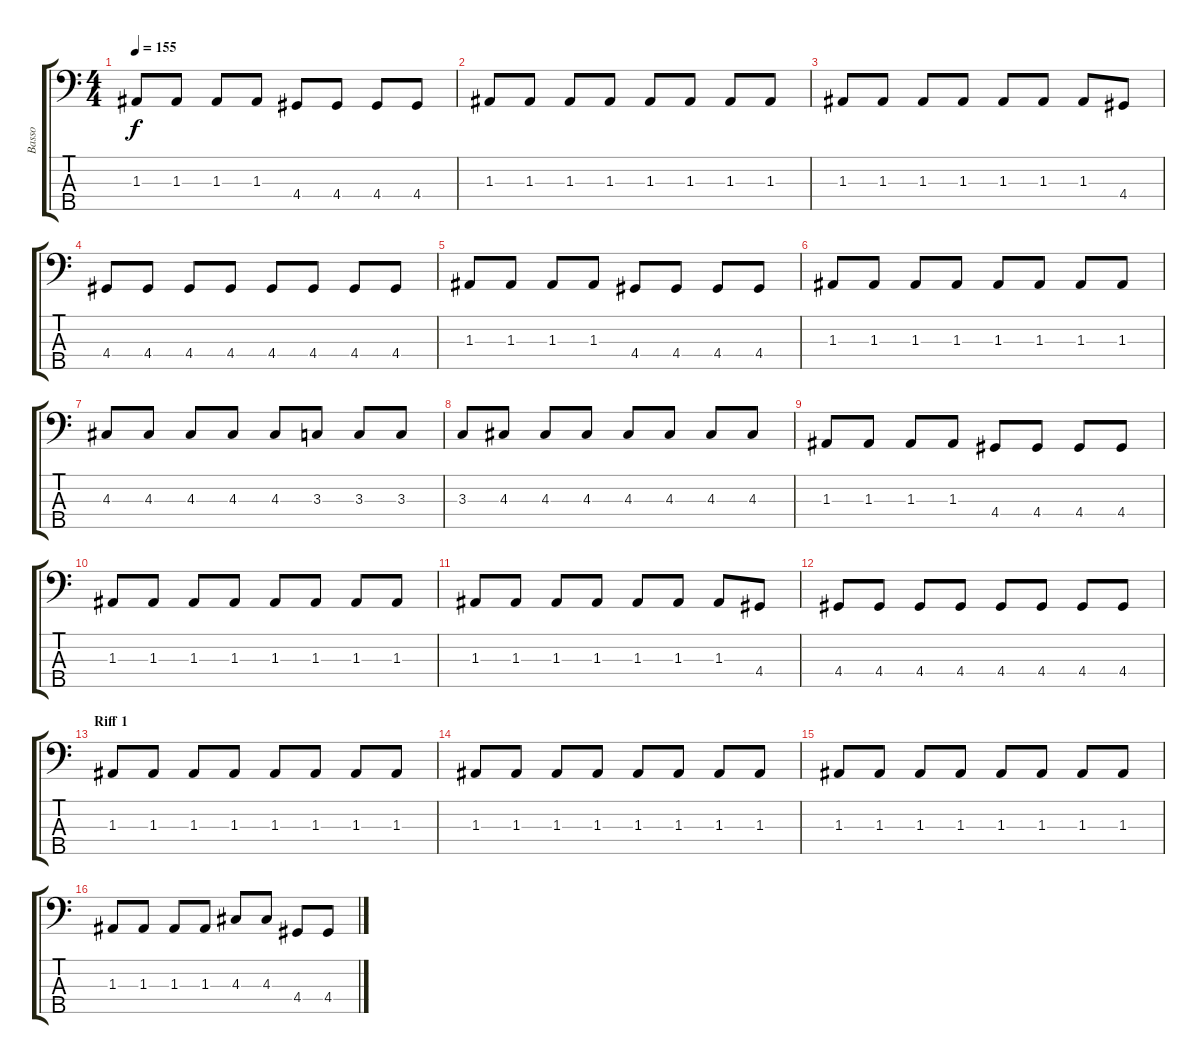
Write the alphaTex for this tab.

\track ("Basso" "Basso") {instrument electricbassfinger}
\staff {score tabs}
\tuning (G2 D2 A1 E1 B0) {hide}
\ts (4 4)
\tempo 155
\clef f4
\ks c
1.3.8{dy f} 1.3.8 1.3.8 1.3.8 4.4.8 4.4.8 4.4.8 4.4.8 |
1.3.8 1.3.8 1.3.8 1.3.8 1.3.8 1.3.8 1.3.8 1.3.8 |
1.3.8 1.3.8 1.3.8 1.3.8 1.3.8 1.3.8 1.3.8 4.4.8 |
4.4.8 4.4.8 4.4.8 4.4.8 4.4.8 4.4.8 4.4.8 4.4.8 |
1.3.8 1.3.8 1.3.8 1.3.8 4.4.8 4.4.8 4.4.8 4.4.8 |
1.3.8 1.3.8 1.3.8 1.3.8 1.3.8 1.3.8 1.3.8 1.3.8 |
4.3.8 4.3.8 4.3.8 4.3.8 4.3.8 3.3.8 3.3.8 3.3.8 |
3.3.8 4.3.8 4.3.8 4.3.8 4.3.8 4.3.8 4.3.8 4.3.8 |
1.3.8 1.3.8 1.3.8 1.3.8 4.4.8 4.4.8 4.4.8 4.4.8 |
1.3.8 1.3.8 1.3.8 1.3.8 1.3.8 1.3.8 1.3.8 1.3.8 |
1.3.8 1.3.8 1.3.8 1.3.8 1.3.8 1.3.8 1.3.8 4.4.8 |
4.4.8 4.4.8 4.4.8 4.4.8 4.4.8 4.4.8 4.4.8 4.4.8 |
\section ("" "Riff 1")
1.3.8 1.3.8 1.3.8 1.3.8 1.3.8 1.3.8 1.3.8 1.3.8 |
1.3.8 1.3.8 1.3.8 1.3.8 1.3.8 1.3.8 1.3.8 1.3.8 |
1.3.8 1.3.8 1.3.8 1.3.8 1.3.8 1.3.8 1.3.8 1.3.8 |
1.3.8 1.3.8 1.3.8 1.3.8 4.3.8 4.3.8 4.4.8 4.4.8
